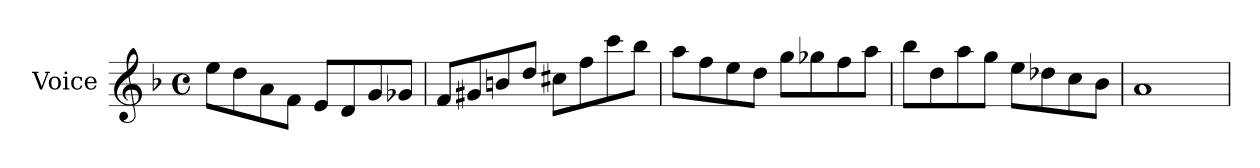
**kern
*part1
*staff1
*I"Voice
*I'Voice
*clefG2
*k[b-]
*M4/4
*met(c)
=1
8ee\L
8dd\
8a\
8f\J
8e/L
8d/
8g/
8g-X/J
=2
8f/L
8g#X/
8bn/
8dd/J
8cc#X\L
8ff\
8ccc\
8bb-\J
=3
8aa\L
8ff\
8ee\
8dd\J
8gg\L
8gg-X\
8ff\
8aa\J
=4
8bb-\L
8dd\
8aa\
8gg\J
8ee\L
8dd-X\
8cc\
8b-\J
=5
1a
=
*-
